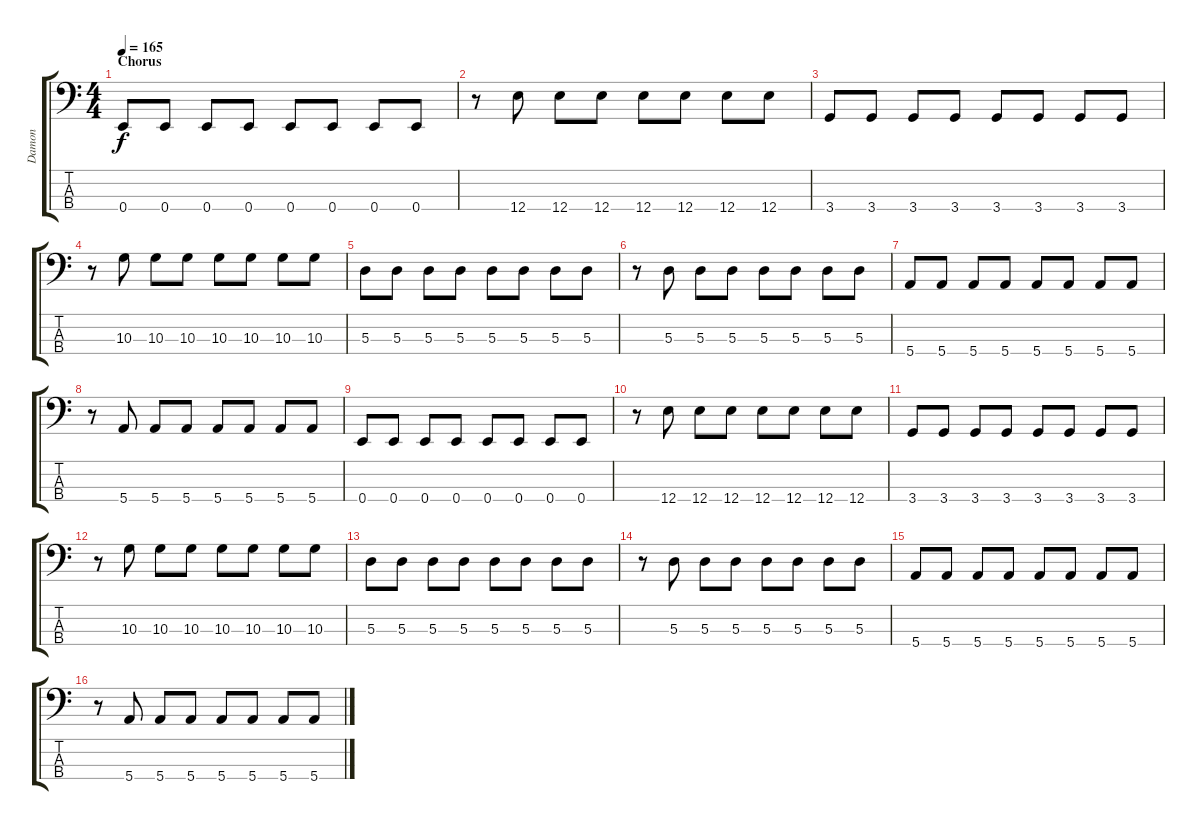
\track ("Damon" "Damon") {instrument acousticbass}
\staff {score tabs}
\tuning (G2 D2 A1 E1) {hide}
\ts (4 4)
\section ("" "Chorus")
\tempo 165
\clef f4
\ks c
0.4.8{dy f} 0.4.8 0.4.8 0.4.8 0.4.8 0.4.8 0.4.8 0.4.8 |
r.8 12.4.8 12.4.8 12.4.8 12.4.8 12.4.8 12.4.8 12.4.8 |
3.4.8 3.4.8 3.4.8 3.4.8 3.4.8 3.4.8 3.4.8 3.4.8 |
r.8 10.3.8 10.3.8 10.3.8 10.3.8 10.3.8 10.3.8 10.3.8 |
5.3.8 5.3.8 5.3.8 5.3.8 5.3.8 5.3.8 5.3.8 5.3.8 |
r.8 5.3.8 5.3.8 5.3.8 5.3.8 5.3.8 5.3.8 5.3.8 |
5.4.8 5.4.8 5.4.8 5.4.8 5.4.8 5.4.8 5.4.8 5.4.8 |
r.8 5.4.8 5.4.8 5.4.8 5.4.8 5.4.8 5.4.8 5.4.8 |
0.4.8 0.4.8 0.4.8 0.4.8 0.4.8 0.4.8 0.4.8 0.4.8 |
r.8 12.4.8 12.4.8 12.4.8 12.4.8 12.4.8 12.4.8 12.4.8 |
3.4.8 3.4.8 3.4.8 3.4.8 3.4.8 3.4.8 3.4.8 3.4.8 |
r.8 10.3.8 10.3.8 10.3.8 10.3.8 10.3.8 10.3.8 10.3.8 |
5.3.8 5.3.8 5.3.8 5.3.8 5.3.8 5.3.8 5.3.8 5.3.8 |
r.8 5.3.8 5.3.8 5.3.8 5.3.8 5.3.8 5.3.8 5.3.8 |
5.4.8 5.4.8 5.4.8 5.4.8 5.4.8 5.4.8 5.4.8 5.4.8 |
r.8 5.4.8 5.4.8 5.4.8 5.4.8 5.4.8 5.4.8 5.4.8
